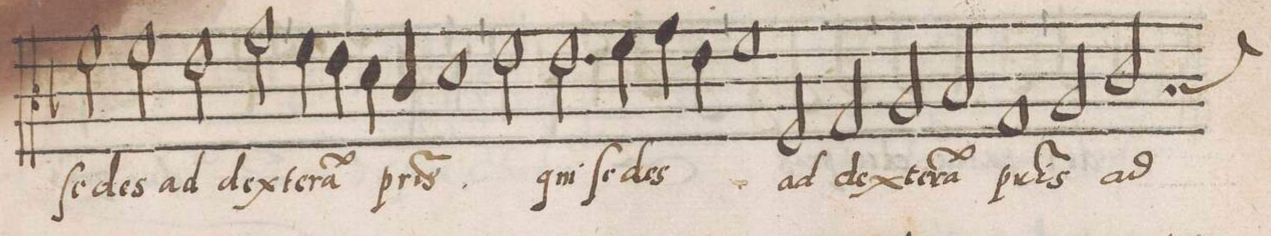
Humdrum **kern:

**kern	**text
*I"CANTVS	*
*clefC3	*
*k[b-]	*
*met()	*
*M2/1	*
2f\	ſe-
2f\	-des
2e\	ad
2g\	dex-
=98-	=98-
4f\	-te-
4e\	-ra(m)
4d\	.
4c/	p(at)-
1d	-ris.
=99-	=99-
2e\	.
2.e\	qui
4f\	ſe-
4g\	-des
4e\	.
=100-	=100-
1f	.
2F/	ad
2G/	dex-
=101-	=101-
2A/	-te-
2B-/	-ra(m)
1G	pa-
=102-	=102-
2A/	-(tr)is
*custos:B-	*
2c/	ad
*-	*-
